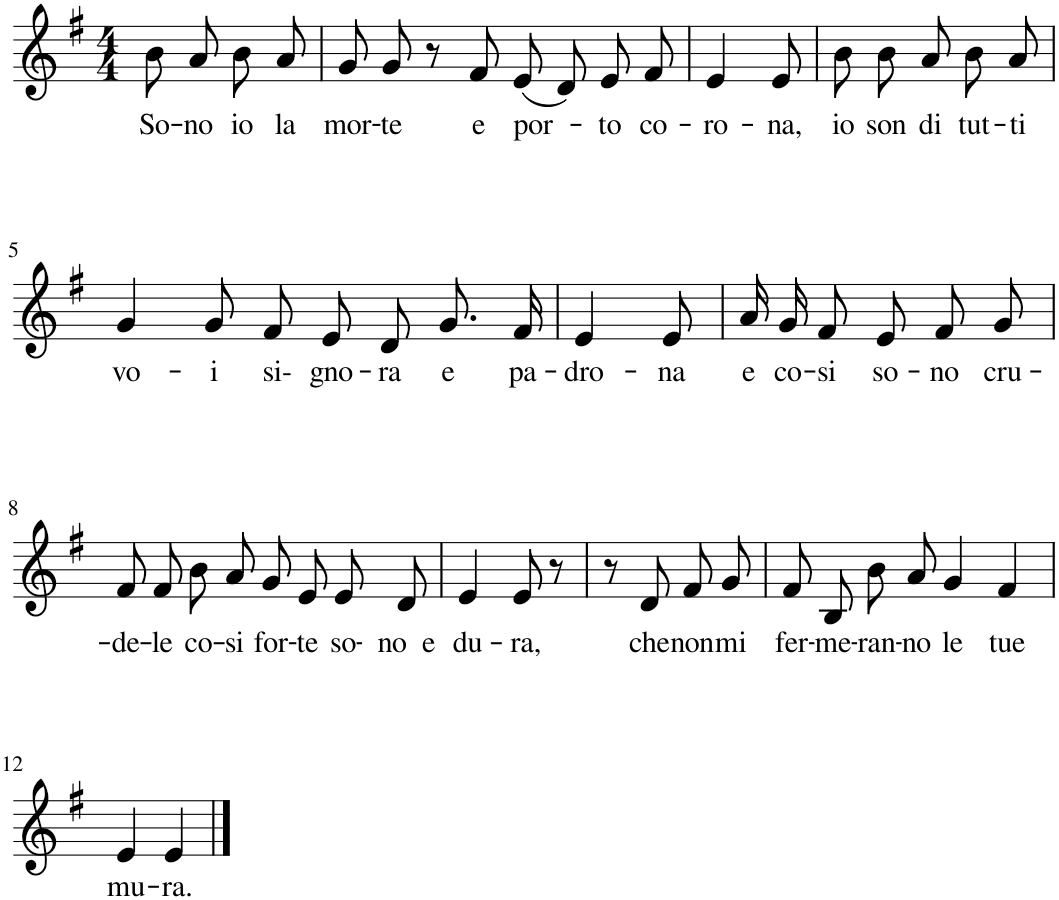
**kern	**text
*part1	*part1
*staff1	*staff1
*I"Midi_1	*
*clefG2	*
*k[f#]	*
*G:	*
*M4/4	*
=1	=1
!	!LO:LY:b
8b/L	So-
!	!LO:LY:b
8a/J	-no
!	!LO:LY:b
8b/L	io
!	!LO:LY:b
8a/J	la
=2	=2
!	!LO:LY:b
8g/L	mor-
!	!LO:LY:b
8g/J	-te
8r	.
!	!LO:LY:b
8f#/	e
!	!LO:LY:b
(8e/L	por-
8d/J)	.
!	!LO:LY:b
8e/L	-to
!	!LO:LY:b
8f#/J	co-
=3	=3
!	!LO:LY:b
4e/	-ro-
!	!LO:LY:b
8e/	-na,
=4	=4
!	!LO:LY:b
8b\	io
!	!LO:LY:b
8b/L	son
!	!LO:LY:b
8a/J	di
!	!LO:LY:b
8b/L	tut-
!	!LO:LY:b
8a/J	-ti
!!LO:LB:g=z
=5	=5
!	!LO:LY:b
4g/	vo-
!	!LO:LY:b
8g/L	-i
!	!LO:LY:b
8f#/J	si-
!	!LO:LY:b
8e/L	gno-
!	!LO:LY:b
8d/J	-ra
!	!LO:LY:b
8.g/L	e
!	!LO:LY:b
16f#/Jk	pa-
=6	=6
!	!LO:LY:b
4e/	-dro-
!	!LO:LY:b
8e/	-na
=7	=7
!	!LO:LY:b
16a/LL	e
!	!LO:LY:b
16g/JJ	co-
!	!LO:LY:b
8f#/L	-si
!	!LO:LY:b
8e/J	so-
!	!LO:LY:b
8f#/L	-no
!	!LO:LY:b
8g/J	cru-
!!LO:LB:g=z
=8	=8
!	!LO:LY:b
8f#/L	-de-
!	!LO:LY:b
8f#/J	-le
!	!LO:LY:b
8b/L	co-
!	!LO:LY:b
8a/J	-si
!	!LO:LY:b
8g/L	for-
!	!LO:LY:b
8e/J	-te
!	!LO:LY:b
8e/L	so-
!	!LO:LY:b
8d/J	-no e
=9	=9
!	!LO:LY:b
4e/	du-
!	!LO:LY:b
8e/	-ra,
8r	.
=10	=10
8r	.
!	!LO:LY:b
8d/	che
!	!LO:LY:b
8f#/L	non
!	!LO:LY:b
8g/J	mi
=11	=11
!	!LO:LY:b
8f#/L	fer-
!	!LO:LY:b
8B/J	-me-
!	!LO:LY:b
8b/L	-ran-
!	!LO:LY:b
8a/J	-no
!	!LO:LY:b
4g/	le
!	!LO:LY:b
4f#/	tue
!!LO:LB:g=z
=12	=12
!	!LO:LY:b
4e/	mu-
!	!LO:LY:b
4e/	-ra.
==	==
*-	*-
